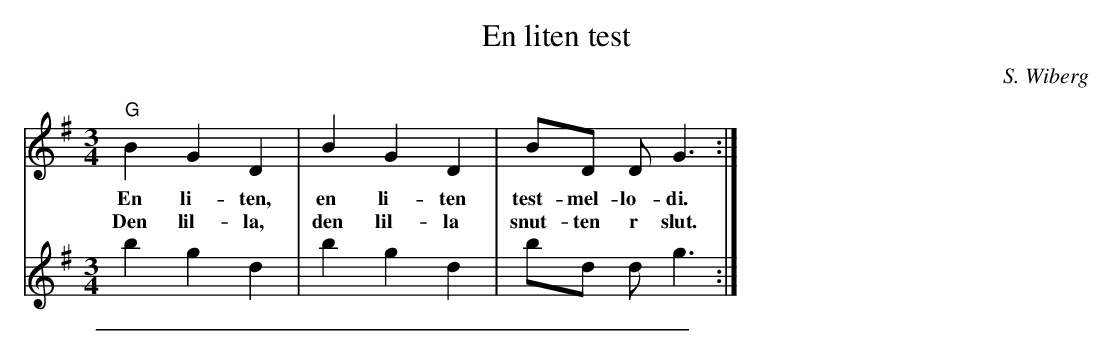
X:1
T:En liten test
M:3/4
L:1/8
C:S. Wiberg
K:G
V:1
"G" B2G2D2 | B2G2D2 | BD D G3:|
w:En li-ten, en li-ten test-mel-lo-di. __________
w:Den lil-la, den lil-la snut-ten  r slut.
V:2
b2g2d2 | b2g2d2 | bd d g3:|
w:____________________
